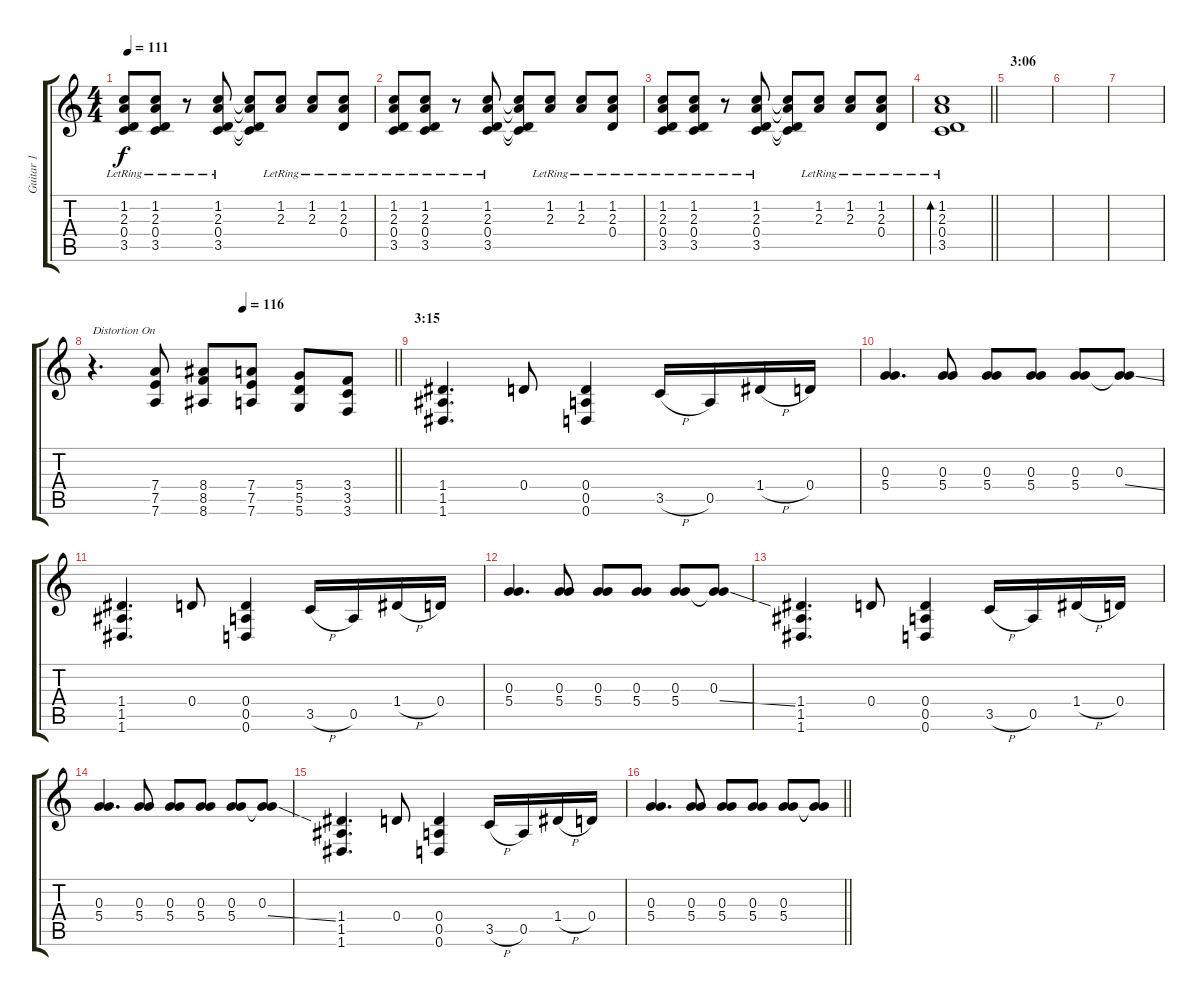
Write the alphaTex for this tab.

\track ("Guitar 1" "Guitar 1") {instrument acousticguitarsteel}
\staff {score tabs}
\tuning (E4 B3 G3 D3 A2 D2) {hide}
\ts (4 4)
\tempo 111
\clef g2
\ks c
(1.2{lr} 2.3{lr} 0.4{lr} 3.5{lr}).8{dy f volume 3} (1.2{lr} 2.3{lr} 0.4{lr} 3.5{lr}).8 r.8 (1.2{lr} 2.3{lr} 0.4{lr} 3.5{lr}).8 (1.2{t} 2.3{t} 0.4{t} 3.5{t}).8 (1.2{lr} 2.3{lr}).8 (1.2{lr} 2.3{lr}).8 (1.2{lr} 2.3{lr} 0.4{lr}).8 |
(1.2{lr} 2.3{lr} 0.4{lr} 3.5{lr}).8 (1.2{lr} 2.3{lr} 0.4{lr} 3.5{lr}).8 r.8 (1.2{lr} 2.3{lr} 0.4{lr} 3.5{lr}).8 (1.2{t} 2.3{t} 0.4{t} 3.5{t}).8 (1.2{lr} 2.3{lr}).8 (1.2{lr} 2.3{lr}).8 (1.2{lr} 2.3{lr} 0.4{lr}).8 |
(1.2{lr} 2.3{lr} 0.4{lr} 3.5{lr}).8 (1.2{lr} 2.3{lr} 0.4{lr} 3.5{lr}).8 r.8 (1.2{lr} 2.3{lr} 0.4{lr} 3.5{lr}).8 (1.2{t} 2.3{t} 0.4{t} 3.5{t}).8 (1.2{lr} 2.3{lr}).8 (1.2{lr} 2.3{lr}).8 (1.2{lr} 2.3{lr} 0.4{lr}).8 |
\barLineRight lightlight
(1.2{lr} 2.3{lr} 0.4{lr} 3.5{lr}).1{bd 60} |
\section ("" "3:06")
|
|
|
\tempo (116 0.5)
\barLineRight lightlight
r.4{d txt "Distortion On " volume 13 balance 8 instrument distortionguitar} (7.4 7.5 7.6).8 (8.4 8.5 8.6).8 (7.4 7.5 7.6).8 (5.4 5.5 5.6).8 (3.4 3.5 3.6).8 |
\section ("" "3:15")
(1.4 1.5 1.6).4{d} 0.4.8 (0.4 0.5 0.6).4 3.5{h}.16 0.5.16 1.4{h}.16 0.4.16 |
(0.3 5.4).4{d} (0.3 5.4).8 (0.3 5.4).8 (0.3 5.4).8 (0.3 5.4).8 (0.3 5.4{ss t}).8 |
(1.4 1.5 1.6).4{d} 0.4.8 (0.4 0.5 0.6).4 3.5{h}.16 0.5.16 1.4{h}.16 0.4.16 |
(0.3 5.4).4{d} (0.3 5.4).8 (0.3 5.4).8 (0.3 5.4).8 (0.3 5.4).8 (0.3 5.4{ss t}).8 |
(1.4 1.5 1.6).4{d} 0.4.8 (0.4 0.5 0.6).4 3.5{h}.16 0.5.16 1.4{h}.16 0.4.16 |
(0.3 5.4).4{d} (0.3 5.4).8 (0.3 5.4).8 (0.3 5.4).8 (0.3 5.4).8 (0.3 5.4{ss t}).8 |
(1.4 1.5 1.6).4{d} 0.4.8 (0.4 0.5 0.6).4 3.5{h}.16 0.5.16 1.4{h}.16 0.4.16 |
\barLineRight lightlight
(0.3 5.4).4{d} (0.3 5.4).8 (0.3 5.4).8 (0.3 5.4).8 (0.3 5.4).8 (0.3{t} 5.4{ss t}).8
